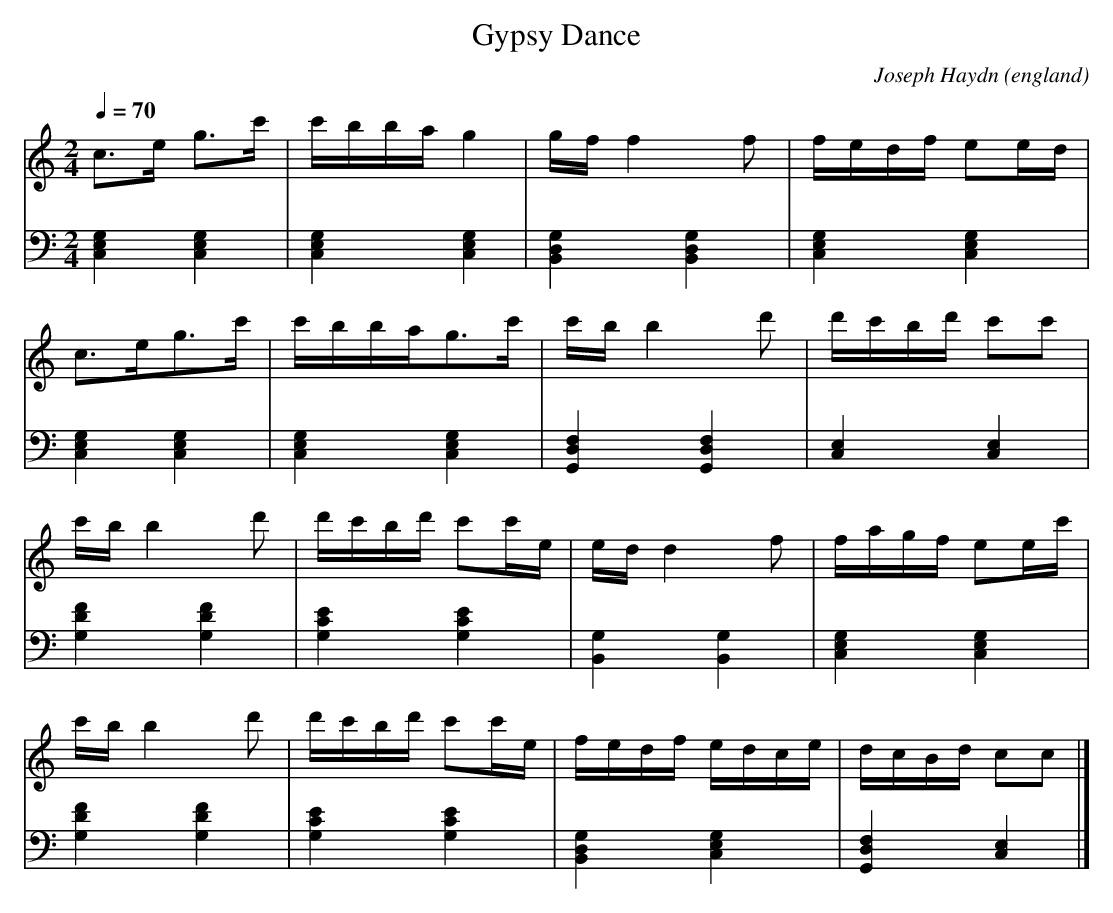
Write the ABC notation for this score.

X:1
T:Gypsy Dance
O:england
C:Joseph Haydn
V:1 Program 1 0
V:2 Program 1 0 bass
M:2/4
L:1/16
Q:1/4=70
K:C
V:1
c3e g3c'|c'bbag4|gff4f2|fedf e2ed|
V:2
[C,4E,4G,4][C,4E,4G,4]|[C,4E,4G,4][C,4E,4G,4]|[B,,4D,4G,4][B,,4D,4G,4]|[C,4E,4G,4][C,4E,4G,4]|
V:1
c3eg3c'|c'bbag3c'|c'bb4d'2|d'c'bd' c'2c'2|
V:2
[C,4E,4G,4][C,4E,4G,4]|[C,4E,4G,4][C,4E,4G,4]|[G,,4D,4F,4][G,,4D,4F,4]|[C,4E,4][C,4E,4]|
V:1
c'bb4d'2|d'c'bd' c'2c'e|edd4f2|fagf e2ec'|
V:2
[G,4D4F4][G,4D4F4]|[G,4C4E4][G,4C4E4]|[B,,4G,4][B,,4G,4]|[C,4E,4G,4][C,4E,4G,4]|
V:1
c'bb4d'2|d'c'bd' c'2c'e|fedf edce|dcBd c2c2|]
V:2
[G,4D4F4][G,4D4F4]|[G,4C4E4][G,4C4E4]|[B,,4D,4G,4][C,4E,4G,4]|[G,,4D,4F,4][C,4E,4]|]
